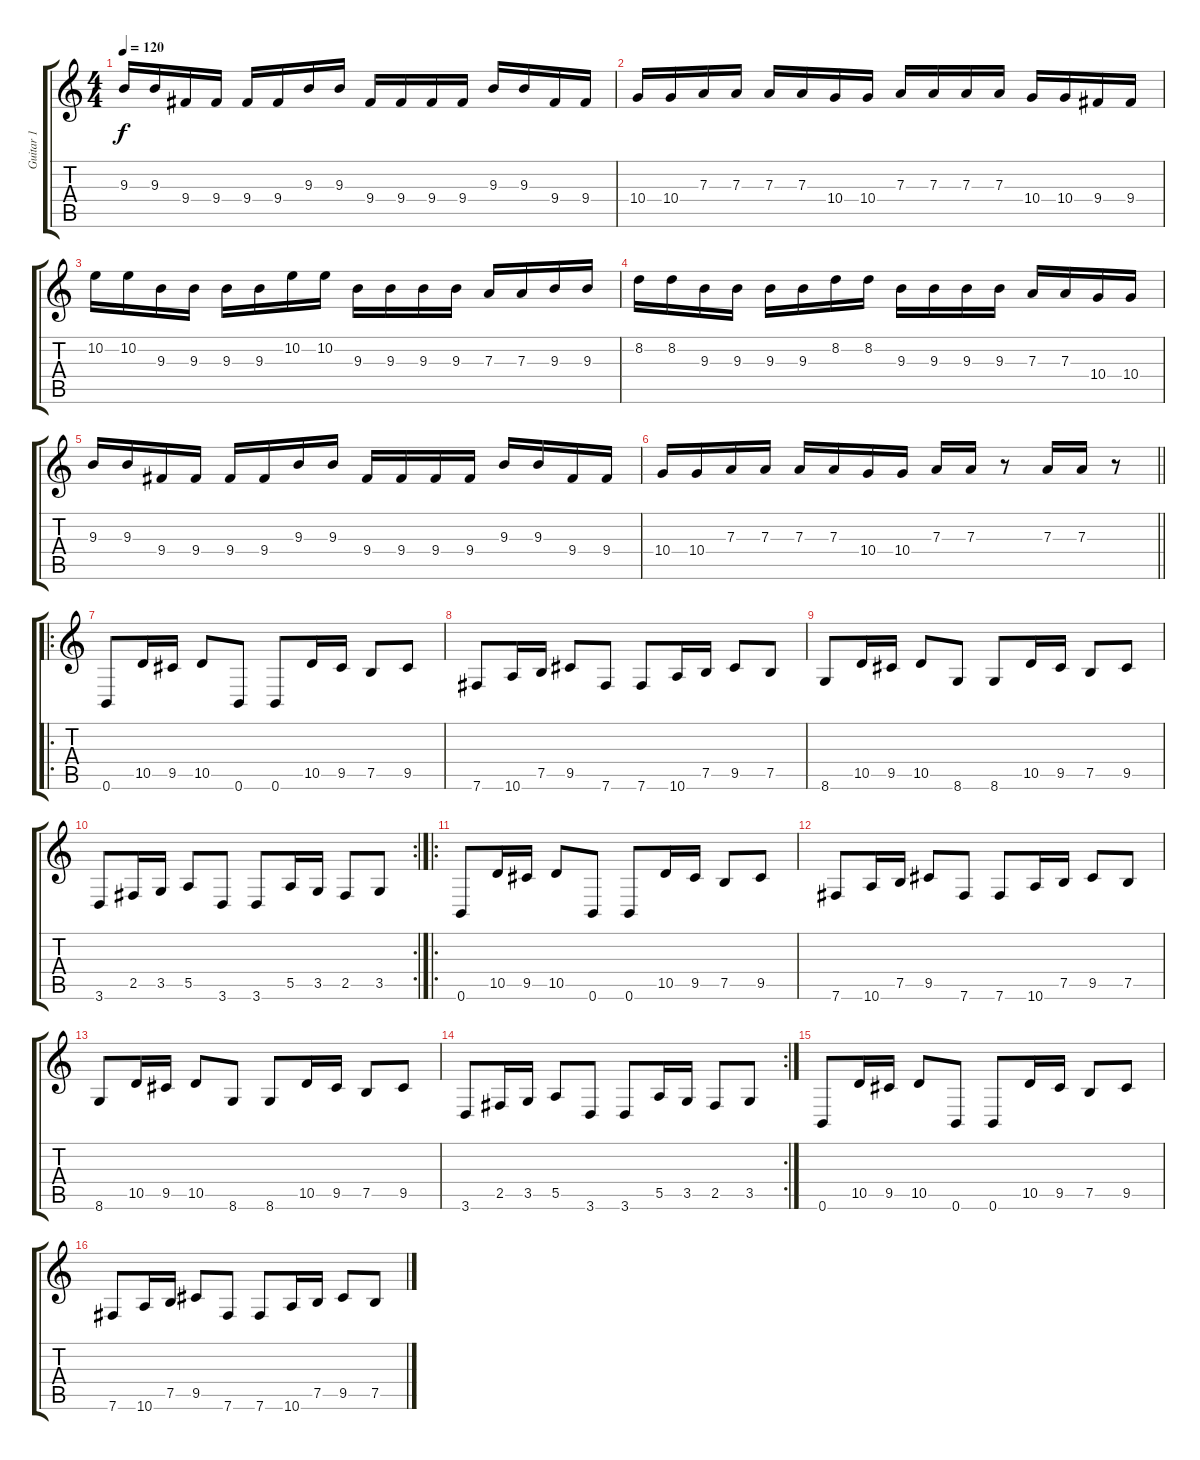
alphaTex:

\track ("Guitar 1" "Guitar 1") {instrument distortionguitar}
\staff {score tabs}
\tuning (B3 Gb3 D3 A2 E2 B1) {hide}
\ts (4 4)
\tempo 120
\clef g2
\ks c
9.3.16{dy f} 9.3.16 9.4.16 9.4.16 9.4.16 9.4.16 9.3.16 9.3.16 9.4.16 9.4.16 9.4.16 9.4.16 9.3.16 9.3.16 9.4.16 9.4.16 |
10.4.16 10.4.16 7.3.16 7.3.16 7.3.16 7.3.16 10.4.16 10.4.16 7.3.16 7.3.16 7.3.16 7.3.16 10.4.16 10.4.16 9.4.16 9.4.16 |
10.2.16 10.2.16 9.3.16 9.3.16 9.3.16 9.3.16 10.2.16 10.2.16 9.3.16 9.3.16 9.3.16 9.3.16 7.3.16 7.3.16 9.3.16 9.3.16 |
8.2.16 8.2.16 9.3.16 9.3.16 9.3.16 9.3.16 8.2.16 8.2.16 9.3.16 9.3.16 9.3.16 9.3.16 7.3.16 7.3.16 10.4.16 10.4.16 |
9.3.16 9.3.16 9.4.16 9.4.16 9.4.16 9.4.16 9.3.16 9.3.16 9.4.16 9.4.16 9.4.16 9.4.16 9.3.16 9.3.16 9.4.16 9.4.16 |
\barLineRight lightlight
10.4.16 10.4.16 7.3.16 7.3.16 7.3.16 7.3.16 10.4.16 10.4.16 7.3.16 7.3.16 r.8 7.3.16 7.3.16 r.8 |
\ro
0.6.8 10.5.16 9.5.16 10.5.8 0.6.8 0.6.8 10.5.16 9.5.16 7.5.8 9.5.8 |
7.6.8 10.6.16 7.5.16 9.5.8 7.6.8 7.6.8 10.6.16 7.5.16 9.5.8 7.5.8 |
8.6.8 10.5.16 9.5.16 10.5.8 8.6.8 8.6.8 10.5.16 9.5.16 7.5.8 9.5.8 |
\rc 2
3.6.8 2.5.16 3.5.16 5.5.8 3.6.8 3.6.8 5.5.16 3.5.16 2.5.8 3.5.8 |
\ro
0.6.8 10.5.16 9.5.16 10.5.8 0.6.8 0.6.8 10.5.16 9.5.16 7.5.8 9.5.8 |
7.6.8 10.6.16 7.5.16 9.5.8 7.6.8 7.6.8 10.6.16 7.5.16 9.5.8 7.5.8 |
8.6.8 10.5.16 9.5.16 10.5.8 8.6.8 8.6.8 10.5.16 9.5.16 7.5.8 9.5.8 |
\rc 2
3.6.8 2.5.16 3.5.16 5.5.8 3.6.8 3.6.8 5.5.16 3.5.16 2.5.8 3.5.8 |
0.6.8 10.5.16 9.5.16 10.5.8 0.6.8 0.6.8 10.5.16 9.5.16 7.5.8 9.5.8 |
7.6.8 10.6.16 7.5.16 9.5.8 7.6.8 7.6.8 10.6.16 7.5.16 9.5.8 7.5.8
